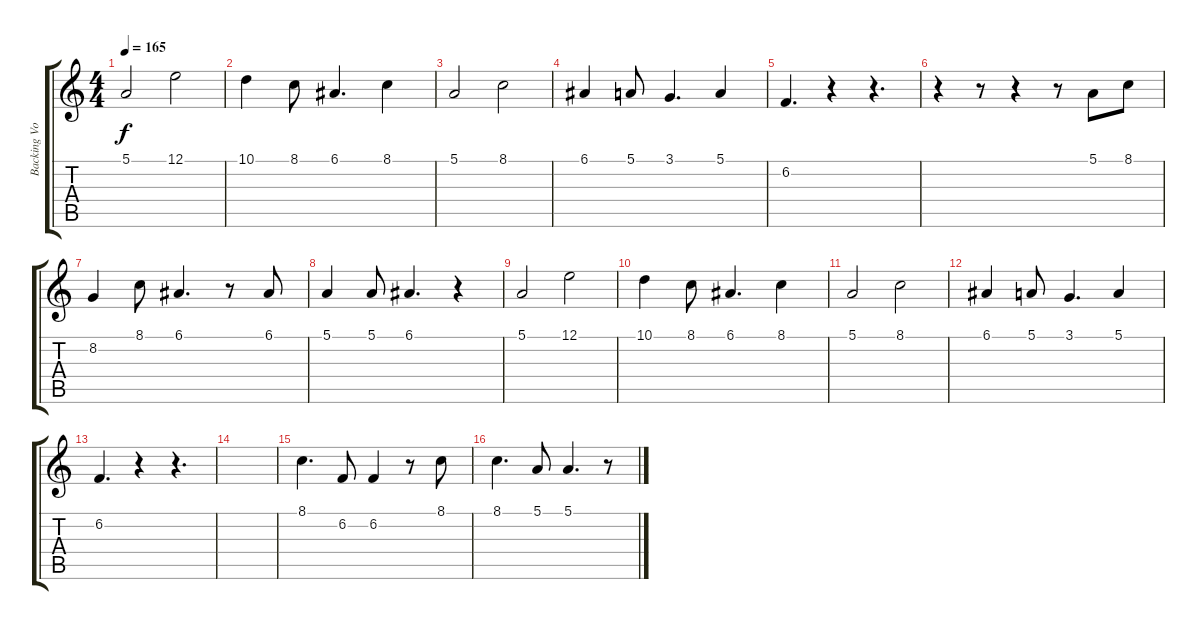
\track ("Backing Vokal : Hirasawa Yui - San" "Backing Vo") {instrument whistle}
\staff {score tabs}
\tuning (E4 B3 G3 D3 A2 E2) {hide}
\ts (4 4)
\tempo 165
\clef g2
\ks c
5.1.2{dy f} 12.1.2 |
10.1.4 8.1.8 6.1.4{d} 8.1.4 |
5.1.2 8.1.2 |
6.1.4 5.1.8 3.1.4{d} 5.1.4 |
6.2.4{d} r.4 r.4{d} |
r.4 r.8 r.4 r.8 5.1.8 8.1.8 |
8.2.4 8.1.8 6.1.4{d} r.8 6.1.8 |
5.1.4 5.1.8 6.1.4{d} r.4 |
5.1.2 12.1.2 |
10.1.4 8.1.8 6.1.4{d} 8.1.4 |
5.1.2 8.1.2 |
6.1.4 5.1.8 3.1.4{d} 5.1.4 |
6.2.4{d} r.4 r.4{d} |
|
8.1.4{d} 6.2.8 6.2.4 r.8 8.1.8 |
8.1.4{d} 5.1.8 5.1.4{d} r.8
